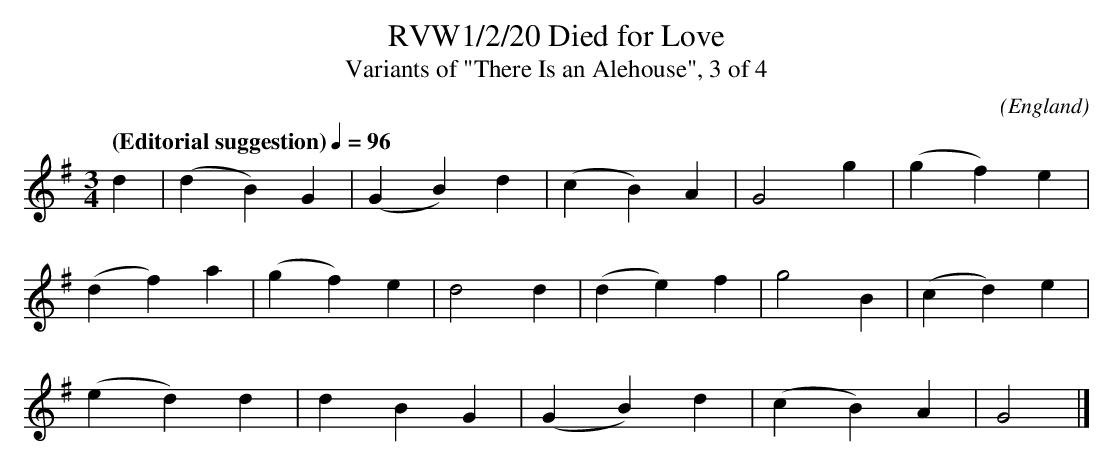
X:1
T:RVW1/2/20 Died for Love
T: Variants of "There Is an Alehouse", 3 of 4
C: (England)
L:1/4
Q: "(Editorial suggestion)" 1/4=96
M:3/4
K:G
d | (d B) G | (G B) d | (c B) A | G2 g | (g f) e |$
(d f) a | (g f ) e | d2 d | (d e) f | g2 B | (c d) e |$
(e d) d | d B G | (G B) d | (c B) A | G2|]$
